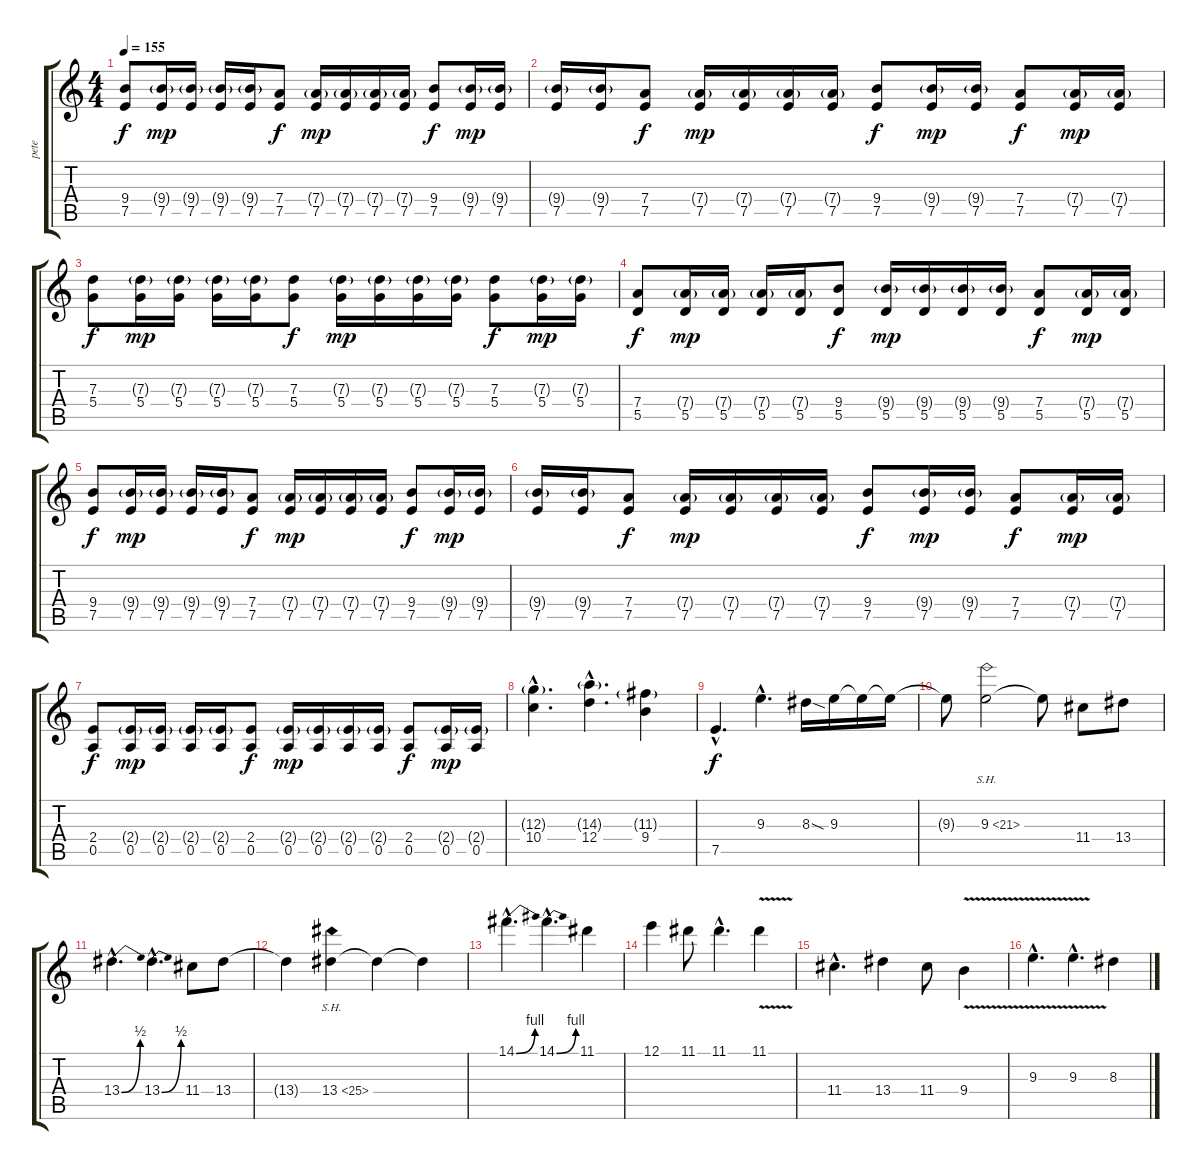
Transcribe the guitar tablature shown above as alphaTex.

\track ("pete" "pete") {instrument distortionguitar}
\staff {score tabs}
\tuning (E4 B3 G3 D3 A2 E2) {hide}
\ts (4 4)
\tempo 155
\clef g2
\ks c
(9.4 7.5).8{dy f} (9.4{g} 7.5).16{dy mp} (9.4{g} 7.5).16 (9.4{g} 7.5).16 (9.4{g} 7.5).16 (7.4 7.5).8{dy f} (7.4{g} 7.5).16{dy mp} (7.4{g} 7.5).16 (7.4{g} 7.5).16 (7.4{g} 7.5).16 (9.4 7.5).8{dy f} (9.4{g} 7.5).16{dy mp} (9.4{g} 7.5).16 |
(9.4{g} 7.5).16 (9.4{g} 7.5).16 (7.4 7.5).8{dy f} (7.4{g} 7.5).16{dy mp} (7.4{g} 7.5).16 (7.4{g} 7.5).16 (7.4{g} 7.5).16 (9.4 7.5).8{dy f} (9.4{g} 7.5).16{dy mp} (9.4{g} 7.5).16 (7.4 7.5).8{dy f} (7.4{g} 7.5).16{dy mp} (7.4{g} 7.5).16 |
(7.3 5.4).8{dy f} (7.3{g} 5.4).16{dy mp} (7.3{g} 5.4).16 (7.3{g} 5.4).16 (7.3{g} 5.4).16 (7.3 5.4).8{dy f} (7.3{g} 5.4).16{dy mp} (7.3{g} 5.4).16 (7.3{g} 5.4).16 (7.3{g} 5.4).16 (7.3 5.4).8{dy f} (7.3{g} 5.4).16{dy mp} (7.3{g} 5.4).16 |
(7.4 5.5).8{dy f} (7.4{g} 5.5).16{dy mp} (7.4{g} 5.5).16 (7.4{g} 5.5).16 (7.4{g} 5.5).16 (9.4 5.5).8{dy f} (9.4{g} 5.5).16{dy mp} (9.4{g} 5.5).16 (9.4{g} 5.5).16 (9.4{g} 5.5).16 (7.4 5.5).8{dy f} (7.4{g} 5.5).16{dy mp} (7.4{g} 5.5).16 |
(9.4 7.5).8{dy f} (9.4{g} 7.5).16{dy mp} (9.4{g} 7.5).16 (9.4{g} 7.5).16 (9.4{g} 7.5).16 (7.4 7.5).8{dy f} (7.4{g} 7.5).16{dy mp} (7.4{g} 7.5).16 (7.4{g} 7.5).16 (7.4{g} 7.5).16 (9.4 7.5).8{dy f} (9.4{g} 7.5).16{dy mp} (9.4{g} 7.5).16 |
(9.4{g} 7.5).16 (9.4{g} 7.5).16 (7.4 7.5).8{dy f} (7.4{g} 7.5).16{dy mp} (7.4{g} 7.5).16 (7.4{g} 7.5).16 (7.4{g} 7.5).16 (9.4 7.5).8{dy f} (9.4{g} 7.5).16{dy mp} (9.4{g} 7.5).16 (7.4 7.5).8{dy f} (7.4{g} 7.5).16{dy mp} (7.4{g} 7.5).16 |
(2.4 0.5).8{dy f} (2.4{g} 0.5).16{dy mp} (2.4{g} 0.5).16 (2.4{g} 0.5).16 (2.4{g} 0.5).16 (2.4 0.5).8{dy f} (2.4{g} 0.5).16{dy mp} (2.4{g} 0.5).16 (2.4{g} 0.5).16 (2.4{g} 0.5).16 (2.4 0.5).8{dy f} (2.4{g} 0.5).16{dy mp} (2.4{g} 0.5).16 |
(12.3{g hac} 10.4{hac}).4{d} (14.3{g hac} 12.4{hac}).4{d} (11.3{g} 9.4).4 |
7.5{hac}.4{d dy f} 9.3{hac}.4{d} 8.3{sod}.16 9.3.16 9.3{t}.16 9.3{t}.16 |
9.3{t}.8 9.3{sh 12}.2 9.3{t}.8 11.4.8 13.4.8 |
13.4{be (bend 0 0 60 2) hac}.4{d} 13.4{be (bend 0 0 60 2) hac}.4{d} 11.4.8 13.4.8 |
13.4{t}.4 13.4{sh 12}.4 13.4{t}.4 13.4{t}.4 |
14.1{be (bend 0 0 60 4) hac}.4{d} 14.1{be (bend 0 0 60 4) hac}.4{d} 11.1.4 |
12.1.4 11.1.8 11.1{hac}.4{d} 11.1{v}.4 |
11.4{hac}.4{d} 13.4.4 11.4.8 9.4{v}.4 |
9.3{v hac}.4{d} 9.3{v hac}.4{d} 8.3.4
